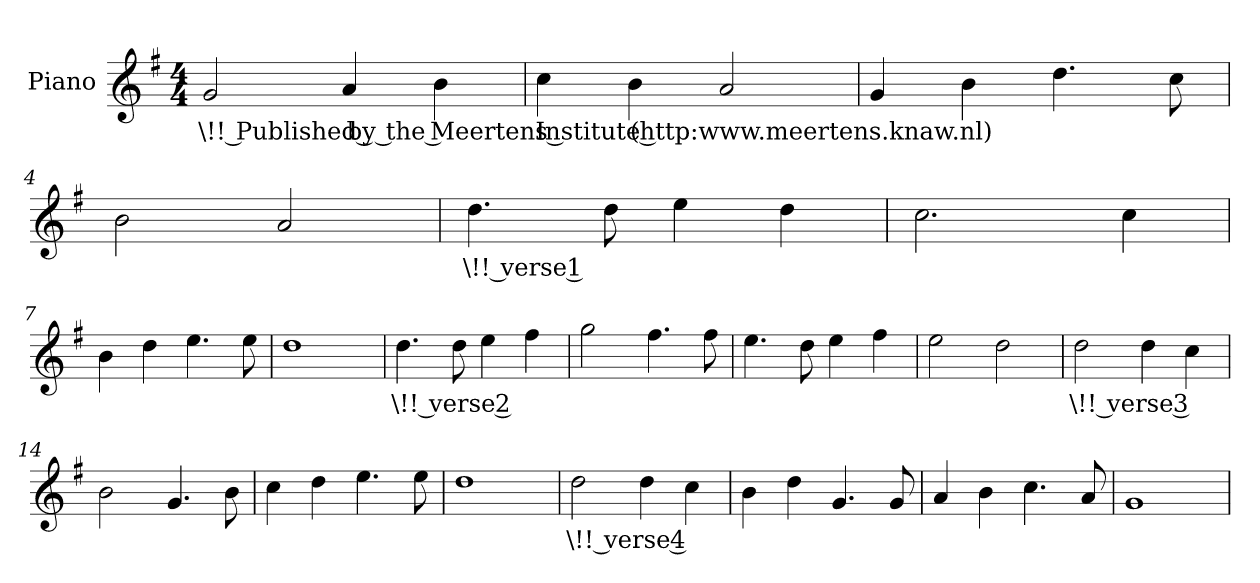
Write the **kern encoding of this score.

**kern	**text
*part1	*part1
*staff1	*staff1
*I"Piano	*
*I'Pno.	*
*clefG2	*
*k[f#]	*
*M4/4	*
*MM120	*
=1	=1
!	!LO:LY:b
2g/	\!! Published by the Meertens Institute (http:www.meertens.knaw.nl)
4a/	.
4b\	.
=2	=2
4cc\	.
4b\	.
2a/	.
!!LO:LB:g=z
=3	=3
4g/	.
4b\	.
4.dd\	.
8cc\	.
=4	=4
2b\	.
2a/	.
=5	=5
!	!LO:LY:b
4.dd\	\!! verse 1
8dd\	.
4ee\	.
4dd\	.
=6	=6
2.cc\	.
4cc\	.
=7	=7
4b\	.
4dd\	.
4.ee\	.
8ee\	.
=8	=8
1dd	.
=9	=9
!	!LO:LY:b
4.dd\	\!! verse 2
8dd\	.
4ee\	.
4ff#\	.
=10	=10
2gg\	.
4.ff#\	.
8ff#\	.
!!LO:LB:g=z
=11	=11
4.ee\	.
8dd\	.
4ee\	.
4ff#\	.
=12	=12
2ee\	.
2dd\	.
=13	=13
!	!LO:LY:b
2dd\	\!! verse 3
4dd\	.
4cc\	.
=14	=14
2b\	.
4.g/	.
8b\	.
=15	=15
4cc\	.
4dd\	.
4.ee\	.
8ee\	.
=16	=16
1dd	.
=17	=17
!	!LO:LY:b
2dd\	\!! verse 4
4dd\	.
4cc\	.
=18	=18
4b\	.
4dd\	.
4.g/	.
8g/	.
!!LO:LB:g=z
=19	=19
4a/	.
4b\	.
4.cc\	.
8a/	.
=20	=20
1g	.
=	=
*-	*-
